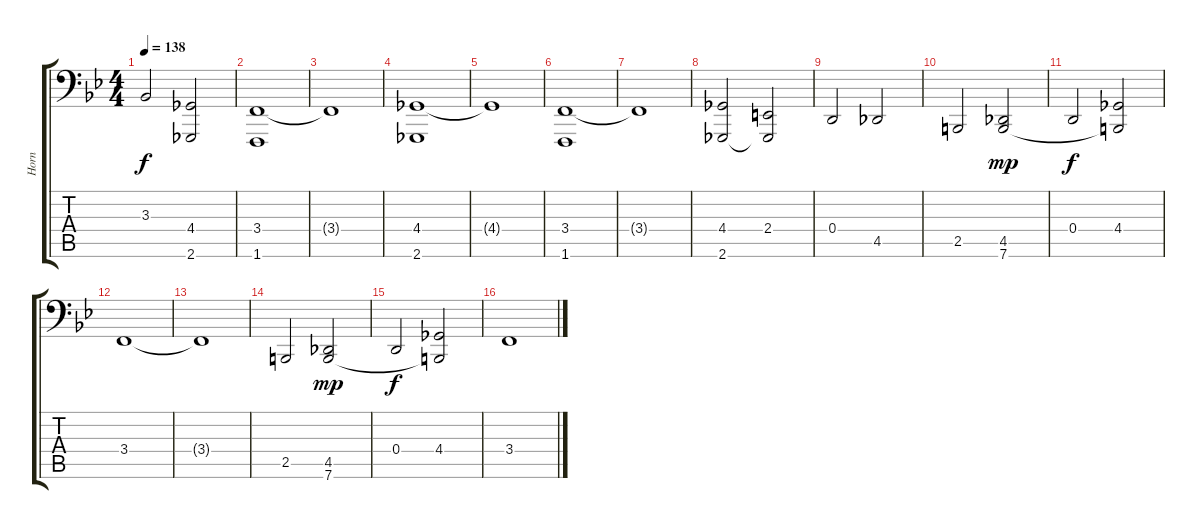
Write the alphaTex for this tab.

\track ("Horn" "Horn") {instrument frenchhorn}
\staff {score tabs}
\tuning (E3 B2 G2 D2 A1 E1) {hide}
\ts (4 4)
\tempo 138
\clef f4
\ks gminor
3.3.2{dy f} (4.4 2.6).2 |
(3.4 1.6).1 |
3.4{t}.1 |
(4.4 2.6).1 |
4.4{t}.1 |
(3.4 1.6).1 |
3.4{t}.1 |
(4.4 2.6).2 (2.4 2.6{t}).2 |
0.4.2 4.5.2 |
2.5.2 (4.5 7.6).2{dy mp} |
0.4.2{dy f} (4.4 7.6{t}).2 |
3.4.1 |
3.4{t}.1 |
2.5.2 (4.5 7.6).2{dy mp} |
0.4.2{dy f} (4.4 7.6{t}).2 |
3.4.1
